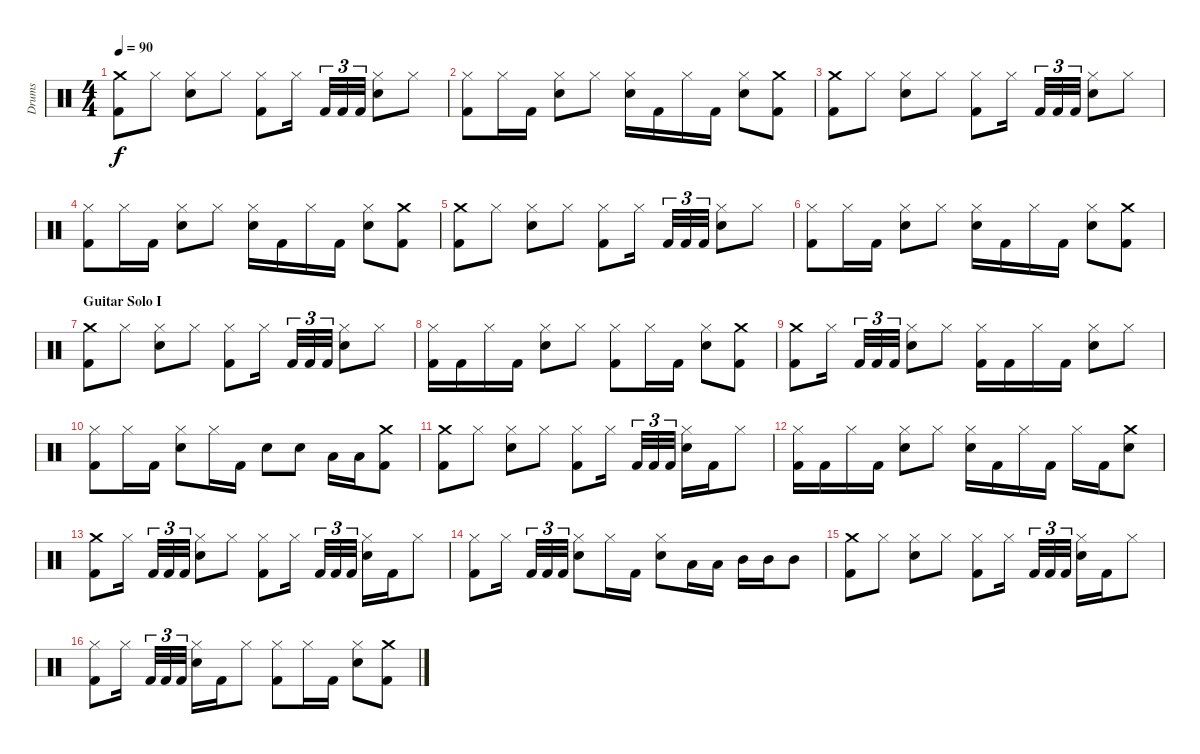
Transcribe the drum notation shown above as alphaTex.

\track ("Drums" "Drums") {instrument percussion}
\staff {score}
\articulation defaults
\ts (4 4)
\tempo 90
\clef neutral
\ks c
("Crash medium (hit)" "Kick (hit) 2").8{dy f} "Hi-Hat (closed)".8 ("Snare (hit) 2" "Hi-Hat (closed)").8 "Hi-Hat (closed)".8 ("Hi-Hat (closed)" "Kick (hit) 2").8 "Hi-Hat (closed)".16 "Kick (hit) 2".32{tu (3 2)} "Kick (hit) 2".32{tu (3 2)} "Kick (hit) 2".32{tu (3 2)} ("Snare (hit) 2" "Hi-Hat (closed)").8 "Hi-Hat (closed)".8 |
("Hi-Hat (closed)" "Kick (hit) 2").8 "Hi-Hat (closed)".16 "Kick (hit) 2".16 ("Snare (hit) 2" "Hi-Hat (closed)").8 "Hi-Hat (closed)".8 ("Snare (hit) 2" "Hi-Hat (closed)").16 "Kick (hit) 2".16 "Hi-Hat (closed)".16 "Kick (hit) 2".16 ("Snare (hit) 2" "Hi-Hat (closed)").8 ("Crash medium (hit)" "Kick (hit) 2").8 |
("Crash medium (hit)" "Kick (hit) 2").8 "Hi-Hat (closed)".8 ("Snare (hit) 2" "Hi-Hat (closed)").8 "Hi-Hat (closed)".8 ("Hi-Hat (closed)" "Kick (hit) 2").8 "Hi-Hat (closed)".16 "Kick (hit) 2".32{tu (3 2)} "Kick (hit) 2".32{tu (3 2)} "Kick (hit) 2".32{tu (3 2)} ("Snare (hit) 2" "Hi-Hat (closed)").8 "Hi-Hat (closed)".8 |
("Hi-Hat (closed)" "Kick (hit) 2").8 "Hi-Hat (closed)".16 "Kick (hit) 2".16 ("Snare (hit) 2" "Hi-Hat (closed)").8 "Hi-Hat (closed)".8 ("Snare (hit) 2" "Hi-Hat (closed)").16 "Kick (hit) 2".16 "Hi-Hat (closed)".16 "Kick (hit) 2".16 ("Snare (hit) 2" "Hi-Hat (closed)").8 ("Crash medium (hit)" "Kick (hit) 2").8 |
("Crash medium (hit)" "Kick (hit) 2").8 "Hi-Hat (closed)".8 ("Snare (hit) 2" "Hi-Hat (closed)").8 "Hi-Hat (closed)".8 ("Hi-Hat (closed)" "Kick (hit) 2").8 "Hi-Hat (closed)".16 "Kick (hit) 2".32{tu (3 2)} "Kick (hit) 2".32{tu (3 2)} "Kick (hit) 2".32{tu (3 2)} ("Snare (hit) 2" "Hi-Hat (closed)").8 "Hi-Hat (closed)".8 |
("Hi-Hat (closed)" "Kick (hit) 2").8 "Hi-Hat (closed)".16 "Kick (hit) 2".16 ("Snare (hit) 2" "Hi-Hat (closed)").8 "Hi-Hat (closed)".8 ("Snare (hit) 2" "Hi-Hat (closed)").16 "Kick (hit) 2".16 "Hi-Hat (closed)".16 "Kick (hit) 2".16 ("Snare (hit) 2" "Hi-Hat (closed)").8 ("Crash medium (hit)" "Kick (hit) 2").8 |
\section ("" "Guitar Solo I")
("Kick (hit) 2" "Crash medium (hit)").8 "Hi-Hat (closed)".8 ("Snare (hit) 2" "Hi-Hat (closed)").8 "Hi-Hat (closed)".8 ("Hi-Hat (closed)" "Kick (hit) 2").8 "Hi-Hat (closed)".16 "Kick (hit) 2".32{tu (3 2)} "Kick (hit) 2".32{tu (3 2)} "Kick (hit) 2".32{tu (3 2)} ("Snare (hit) 2" "Hi-Hat (closed)").8 "Hi-Hat (closed)".8 |
("Kick (hit) 2" "Hi-Hat (closed)").16 "Kick (hit) 2".16 "Hi-Hat (closed)".16 "Kick (hit) 2".16 ("Snare (hit) 2" "Hi-Hat (closed)").8 "Hi-Hat (closed)".8 ("Kick (hit) 2" "Hi-Hat (closed)").8 "Hi-Hat (closed)".16 "Kick (hit) 2".16 ("Snare (hit) 2" "Hi-Hat (closed)").8 ("Kick (hit) 2" "Crash medium (hit)").8 |
("Crash medium (hit)" "Kick (hit) 2").8 "Hi-Hat (closed)".16 "Kick (hit) 2".32{tu (3 2)} "Kick (hit) 2".32{tu (3 2)} "Kick (hit) 2".32{tu (3 2)} ("Snare (hit) 2" "Hi-Hat (closed)").8 "Hi-Hat (closed)".8 ("Kick (hit) 2" "Hi-Hat (closed)").16 "Kick (hit) 2".16 "Hi-Hat (closed)".16 "Kick (hit) 2".16 ("Snare (hit) 2" "Hi-Hat (closed)").8 "Hi-Hat (closed)".8 |
("Kick (hit) 2" "Hi-Hat (closed)").8 "Hi-Hat (closed)".16 "Kick (hit) 2".16 ("Snare (hit) 2" "Hi-Hat (closed)").8 "Hi-Hat (closed)".16 "Kick (hit) 2".16 "Snare (hit) 2".8 "Snare (hit) 2".8 "Low Tom (hit)".16 "Low Tom (hit)".16 ("Crash medium (hit)" "Kick (hit) 2").8 |
("Crash medium (hit)" "Kick (hit) 2").8 "Hi-Hat (closed)".8 ("Snare (hit) 2" "Hi-Hat (closed)").8 "Hi-Hat (closed)".8 ("Hi-Hat (closed)" "Kick (hit) 2").8 "Hi-Hat (closed)".16 "Kick (hit) 2".32{tu (3 2)} "Kick (hit) 2".32{tu (3 2)} "Kick (hit) 2".32{tu (3 2)} ("Snare (hit) 2" "Hi-Hat (closed)").16 "Kick (hit) 2".16 "Hi-Hat (closed)".8 |
("Kick (hit) 2" "Hi-Hat (closed)").16 "Kick (hit) 2".16 "Hi-Hat (closed)".16 "Kick (hit) 2".16 ("Snare (hit) 2" "Hi-Hat (closed)").8 "Hi-Hat (closed)".8 ("Hi-Hat (closed)" "Snare (hit) 2").16 "Kick (hit) 2".16 "Hi-Hat (closed)".16 "Kick (hit) 2".16 "Hi-Hat (closed)".16 "Kick (hit) 2".16 ("Crash medium (hit)" "Snare (hit) 2").8 |
("Crash medium (hit)" "Kick (hit) 2").8 "Hi-Hat (closed)".16 "Kick (hit) 2".32{tu (3 2)} "Kick (hit) 2".32{tu (3 2)} "Kick (hit) 2".32{tu (3 2)} ("Snare (hit) 2" "Hi-Hat (closed)").8 "Hi-Hat (closed)".8 ("Hi-Hat (closed)" "Kick (hit) 2").8 "Hi-Hat (closed)".16 "Kick (hit) 2".32{tu (3 2)} "Kick (hit) 2".32{tu (3 2)} "Kick (hit) 2".32{tu (3 2)} ("Snare (hit) 2" "Hi-Hat (closed)").16 "Kick (hit) 2".16 "Hi-Hat (closed)".8 |
("Hi-Hat (closed)" "Kick (hit) 2").8 "Hi-Hat (closed)".16 "Kick (hit) 2".32{tu (3 2)} "Kick (hit) 2".32{tu (3 2)} "Kick (hit) 2".32{tu (3 2)} ("Snare (hit) 2" "Hi-Hat (closed)").8 "Hi-Hat (closed)".16 "Kick (hit) 2".16 ("Snare (hit) 2" "Hi-Hat (closed)").8 "Low Tom (hit)".16 "Low Tom (hit)".16 "Mid Tom (hit)".16 "Mid Tom (hit)".16 "Mid Tom (hit)".8 |
("Crash medium (hit)" "Kick (hit) 2").8 "Hi-Hat (closed)".8 ("Snare (hit) 2" "Hi-Hat (closed)").8 "Hi-Hat (closed)".8 ("Hi-Hat (closed)" "Kick (hit) 2").8 "Hi-Hat (closed)".16 "Kick (hit) 2".32{tu (3 2)} "Kick (hit) 2".32{tu (3 2)} "Kick (hit) 2".32{tu (3 2)} ("Snare (hit) 2" "Hi-Hat (closed)").16 "Kick (hit) 2".16 "Hi-Hat (closed)".8 |
("Hi-Hat (closed)" "Kick (hit) 2").8 "Hi-Hat (closed)".16 "Kick (hit) 2".32{tu (3 2)} "Kick (hit) 2".32{tu (3 2)} "Kick (hit) 2".32{tu (3 2)} ("Snare (hit) 2" "Hi-Hat (closed)").16 "Kick (hit) 2".16 "Hi-Hat (closed)".8 ("Hi-Hat (closed)" "Kick (hit) 2").8 "Hi-Hat (closed)".16 "Kick (hit) 2".16 ("Snare (hit) 2" "Hi-Hat (closed)").8 ("Crash medium (hit)" "Kick (hit) 2").8
